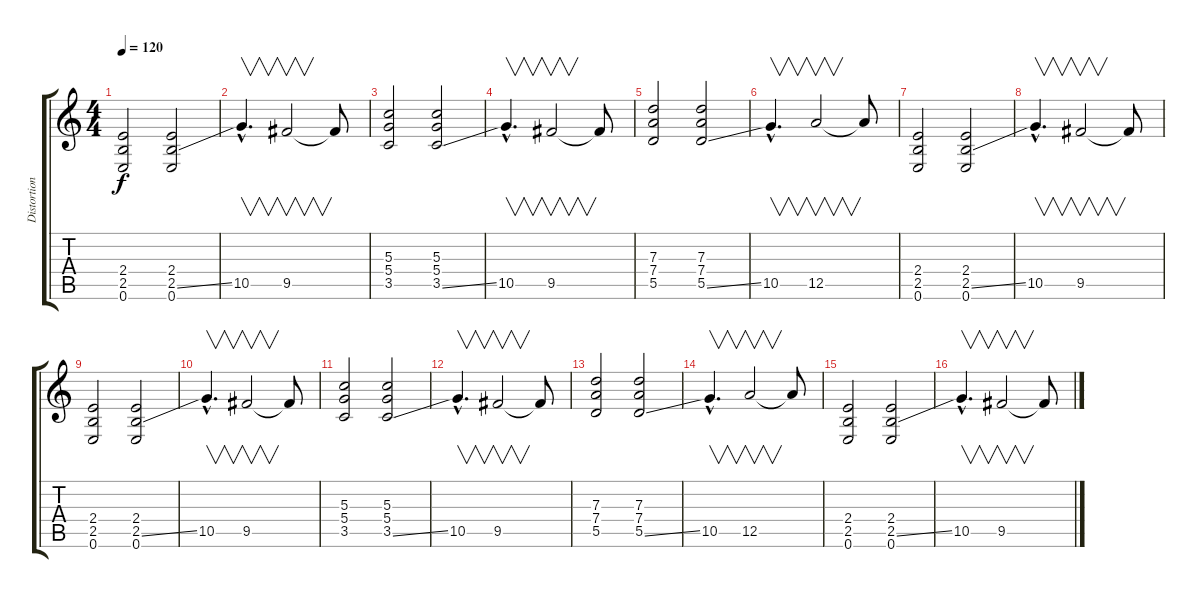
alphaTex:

\track ("Distortion Guitar" "Distortion") {instrument distortionguitar}
\staff {score tabs}
\tuning (E4 B3 G3 D3 A2 E2) {hide}
\ts (4 4)
\tempo 120
\clef g2
\ks c
(2.4 2.5 0.6).2{dy f} (2.4 2.5{ss} 0.6).2 |
10.5{hac}.4{v d} 9.5.2{v} 9.5{t}.8 |
(5.3 5.4 3.5).2 (5.3 5.4 3.5{ss}).2 |
10.5{hac}.4{v d} 9.5.2{v} 9.5{t}.8 |
(7.3 7.4 5.5).2 (7.3 7.4 5.5{ss}).2 |
10.5{hac}.4{v d} 12.5.2{v} 12.5{t}.8 |
(2.4 2.5 0.6).2 (2.4 2.5{ss} 0.6).2 |
10.5{hac}.4{v d} 9.5.2{v} 9.5{t}.8 |
(2.4 2.5 0.6).2 (2.4 2.5{ss} 0.6).2 |
10.5{hac}.4{v d} 9.5.2{v} 9.5{t}.8 |
(5.3 5.4 3.5).2 (5.3 5.4 3.5{ss}).2 |
10.5{hac}.4{v d} 9.5.2{v} 9.5{t}.8 |
(7.3 7.4 5.5).2 (7.3 7.4 5.5{ss}).2 |
10.5{hac}.4{v d} 12.5.2{v} 12.5{t}.8 |
(2.4 2.5 0.6).2 (2.4 2.5{ss} 0.6).2 |
10.5{hac}.4{v d} 9.5.2{v} 9.5{t}.8
